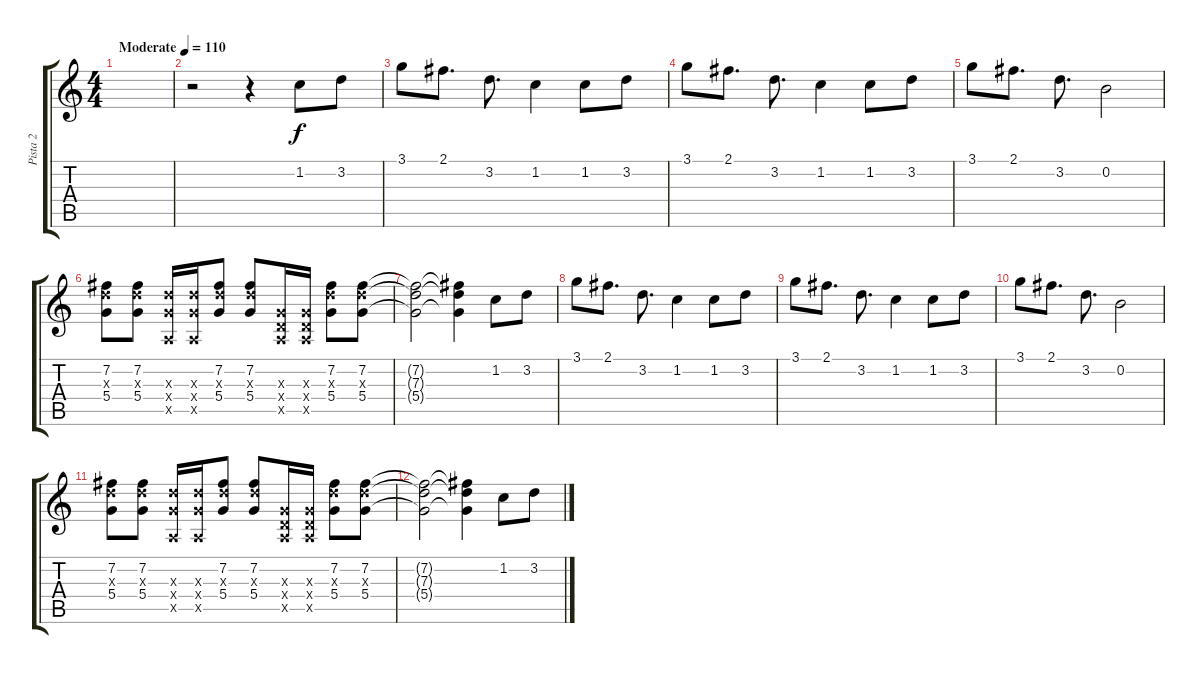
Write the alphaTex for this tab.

\track ("Pista 2" "Pista 2") {instrument electricguitarjazz}
\staff {score tabs}
\tuning (E4 B3 G3 D3 A2 E2) {hide}
\ts (4 4)
\tempo (110 "Moderate")
\clef g2
\ks c
|
r.2 r.4 1.2.8 3.2.8 |
3.1.8 2.1.8{d} 3.2.8{d} 1.2.4 1.2.8 3.2.8 |
3.1.8 2.1.8{d} 3.2.8{d} 1.2.4 1.2.8 3.2.8 |
3.1.8 2.1.8{d} 3.2.8{d} 0.2.2 |
(7.2 7.3{x} 5.4).8{instrument electricguitarjazz} (7.2 7.3{x} 5.4).8 (7.3{x} 5.4{x} 0.5{x}).16 (7.3{x} 5.4{x} 0.5{x}).16 (7.2 7.3{x} 5.4).8 (7.2 7.3{x} 5.4).8 (0.3{x} 0.4{x} 0.5{x}).16 (0.3{x} 0.4{x} 0.5{x}).16 (7.2 7.3{x} 5.4).8 (7.2 7.3{x} 5.4).8 |
(7.2{t} 7.3{t} 5.4{t}).2 (7.2{t} 7.3{t} 5.4{t}).4{instrument electricguitarjazz} 1.2.8 3.2.8 |
3.1.8 2.1.8{d} 3.2.8{d} 1.2.4 1.2.8 3.2.8 |
3.1.8 2.1.8{d} 3.2.8{d} 1.2.4 1.2.8 3.2.8 |
3.1.8 2.1.8{d} 3.2.8{d} 0.2.2 |
(7.2 7.3{x} 5.4).8{instrument electricguitarjazz} (7.2 7.3{x} 5.4).8 (7.3{x} 5.4{x} 0.5{x}).16 (7.3{x} 5.4{x} 0.5{x}).16 (7.2 7.3{x} 5.4).8 (7.2 7.3{x} 5.4).8 (0.3{x} 0.4{x} 0.5{x}).16 (0.3{x} 0.4{x} 0.5{x}).16 (7.2 7.3{x} 5.4).8 (7.2 7.3{x} 5.4).8 |
(7.2{t} 7.3{t} 5.4{t}).2 (7.2{t} 7.3{t} 5.4{t}).4{instrument electricguitarjazz} 1.2.8 3.2.8
